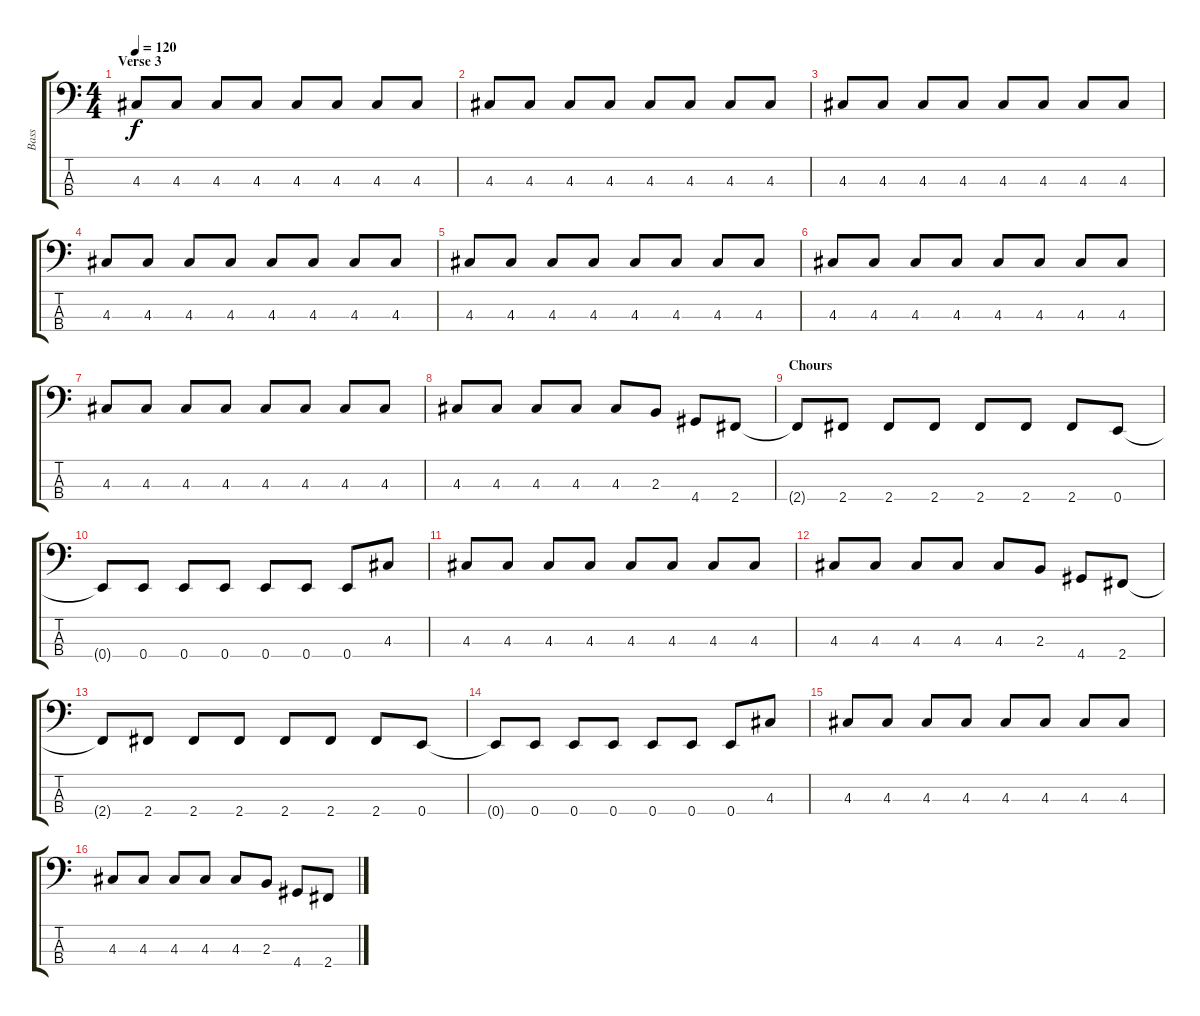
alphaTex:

\track ("Bass" "Bass") {instrument electricbasspick}
\staff {score tabs}
\tuning (G2 D2 A1 E1) {hide}
\ts (4 4)
\section ("" "Verse 3")
\tempo 120
\clef f4
\ks c
4.3{t}.8{dy f} 4.3.8 4.3.8 4.3.8 4.3.8 4.3.8 4.3.8 4.3.8 |
4.3.8 4.3.8 4.3.8 4.3.8 4.3.8 4.3.8 4.3.8 4.3.8 |
4.3.8 4.3.8 4.3.8 4.3.8 4.3.8 4.3.8 4.3.8 4.3.8 |
4.3.8 4.3.8 4.3.8 4.3.8 4.3.8 4.3.8 4.3.8 4.3.8 |
4.3.8 4.3.8 4.3.8 4.3.8 4.3.8 4.3.8 4.3.8 4.3.8 |
4.3.8 4.3.8 4.3.8 4.3.8 4.3.8 4.3.8 4.3.8 4.3.8 |
4.3.8 4.3.8 4.3.8 4.3.8 4.3.8 4.3.8 4.3.8 4.3.8 |
4.3.8 4.3.8 4.3.8 4.3.8 4.3.8 2.3.8 4.4.8 2.4.8 |
\section ("" "Chours")
2.4{t}.8 2.4.8 2.4.8 2.4.8 2.4.8 2.4.8 2.4.8 0.4.8 |
0.4{t}.8 0.4.8 0.4.8 0.4.8 0.4.8 0.4.8 0.4.8 4.3.8 |
4.3.8 4.3.8 4.3.8 4.3.8 4.3.8 4.3.8 4.3.8 4.3.8 |
4.3.8 4.3.8 4.3.8 4.3.8 4.3.8 2.3.8 4.4.8 2.4.8 |
2.4{t}.8 2.4.8 2.4.8 2.4.8 2.4.8 2.4.8 2.4.8 0.4.8 |
0.4{t}.8 0.4.8 0.4.8 0.4.8 0.4.8 0.4.8 0.4.8 4.3.8 |
4.3.8 4.3.8 4.3.8 4.3.8 4.3.8 4.3.8 4.3.8 4.3.8 |
4.3.8 4.3.8 4.3.8 4.3.8 4.3.8 2.3.8 4.4.8 2.4.8
